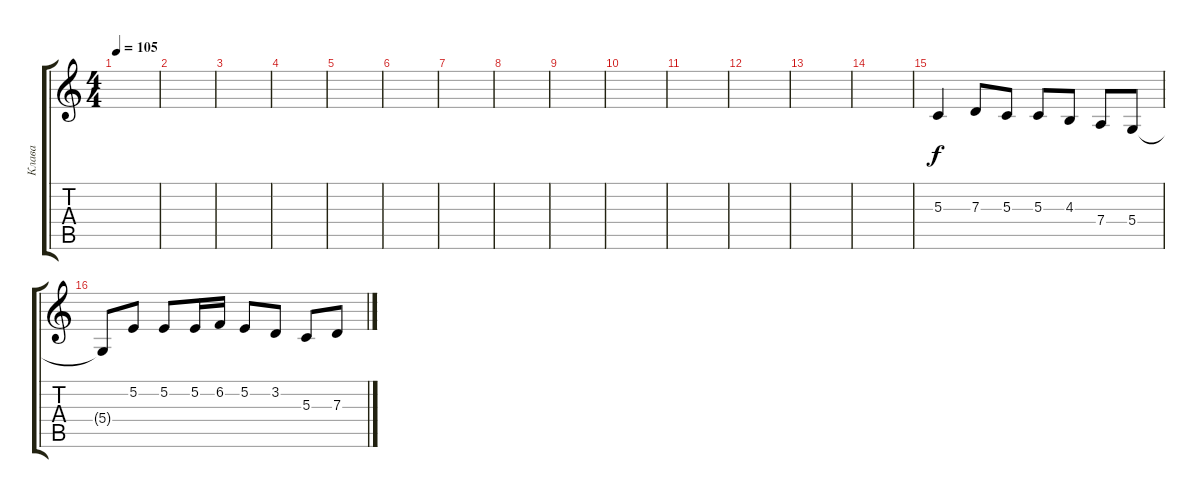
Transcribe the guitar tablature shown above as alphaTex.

\track ("Клава" "Клава") {instrument mutedtrumpet}
\staff {score tabs}
\tuning (E4 B3 G3 D3 A2 E2) {hide}
\ts (4 4)
\tempo 105
\clef g2
\ks c
|
|
|
|
|
|
|
|
|
|
|
|
|
|
5.3.4{volume 13 instrument mutedtrumpet} 7.3.8 5.3.8 5.3.8 4.3.8 7.4.8 5.4.8 |
5.4{t}.8 5.2.8 5.2.8 5.2.16 6.2.16 5.2.8 3.2.8 5.3.8 7.3.8
